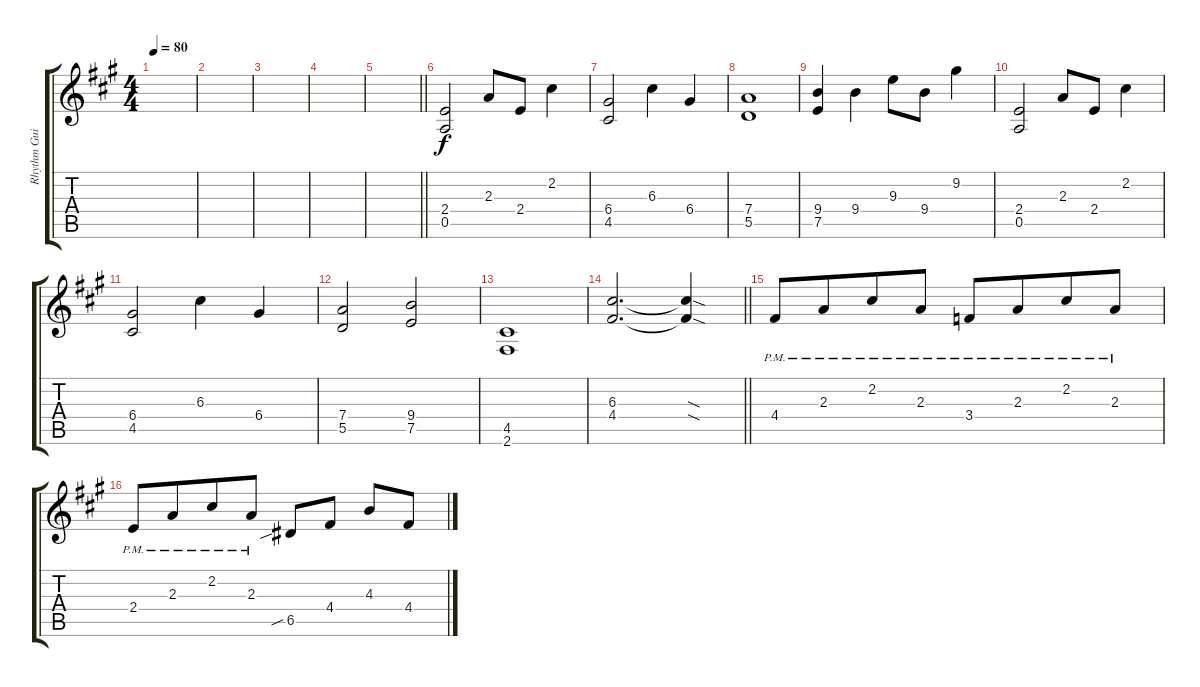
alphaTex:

\track ("Rhythm Guitar 1" "Rhythm Gui") {instrument distortionguitar}
\staff {score tabs}
\tuning (E4 B3 G3 D3 A2 E2) {hide}
\ts (4 4)
\tempo 80
\clef g2
\ks a
|
|
|
|
\barLineRight lightlight
|
(2.4 0.5).2 2.3.8 2.4.8 2.2.4 |
(6.4 4.5).2 6.3.4 6.4.4 |
(7.4 5.5).1 |
(9.4 7.5).4 9.4.4 9.3.8 9.4.8 9.2.4 |
(2.4 0.5).2 2.3.8 2.4.8 2.2.4 |
(6.4 4.5).2 6.3.4 6.4.4 |
(7.4 5.5).2 (9.4 7.5).2 |
(4.5 2.6).1 |
\barLineRight lightlight
(6.3 4.4).2{d} (6.3{sod t} 4.4{sod t}).4 |
4.4{pm}.8 2.3{pm}.8{beam merge} 2.2{pm}.8 2.3{pm}.8 3.4{pm}.8 2.3{pm}.8{beam merge} 2.2{pm}.8 2.3{pm}.8 |
2.4{pm}.8 2.3{pm}.8{beam merge} 2.2{pm}.8 2.3{pm}.8 6.5{sib}.8 4.4.8 4.3.8 4.4.8
